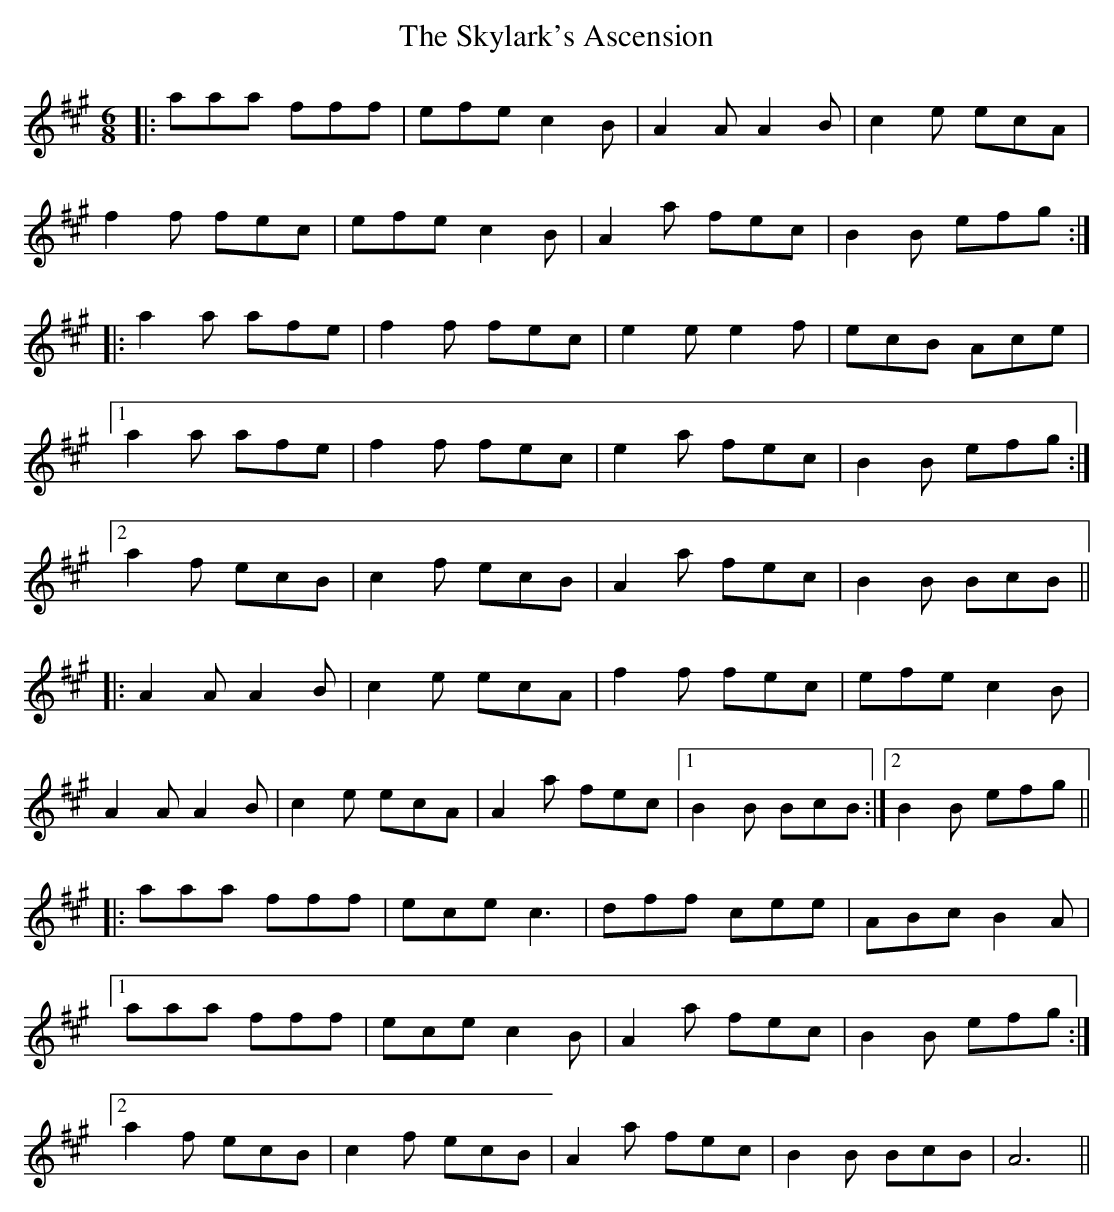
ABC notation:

X:1
T: The Skylark's Ascension
M: 6/8
L: 1/8
K: Amaj
|:aaa fff|efe c2B|A2A A2B|c2e ecA|
f2f fec|efe c2B|A2a fec|B2B efg:|
|:a2a afe|f2f fec|e2e e2f|ecB Ace|
[1a2a afe|f2f fec|e2a fec|B2B efg:|
[2a2f ecB|c2f ecB|A2a fec|B2B BcB||
|:A2A A2B|c2e ecA|f2f fec|efe c2B|
A2A A2B|c2e ecA|A2a fec|1 B2B BcB:|2 B2B efg||
|:aaa fff|ece c3|dff cee|ABc B2A|
[1aaa fff|ece c2B|A2a fec|B2B efg:|
[2a2f ecB|c2f ecB|A2a fec|B2B BcB|A6||
